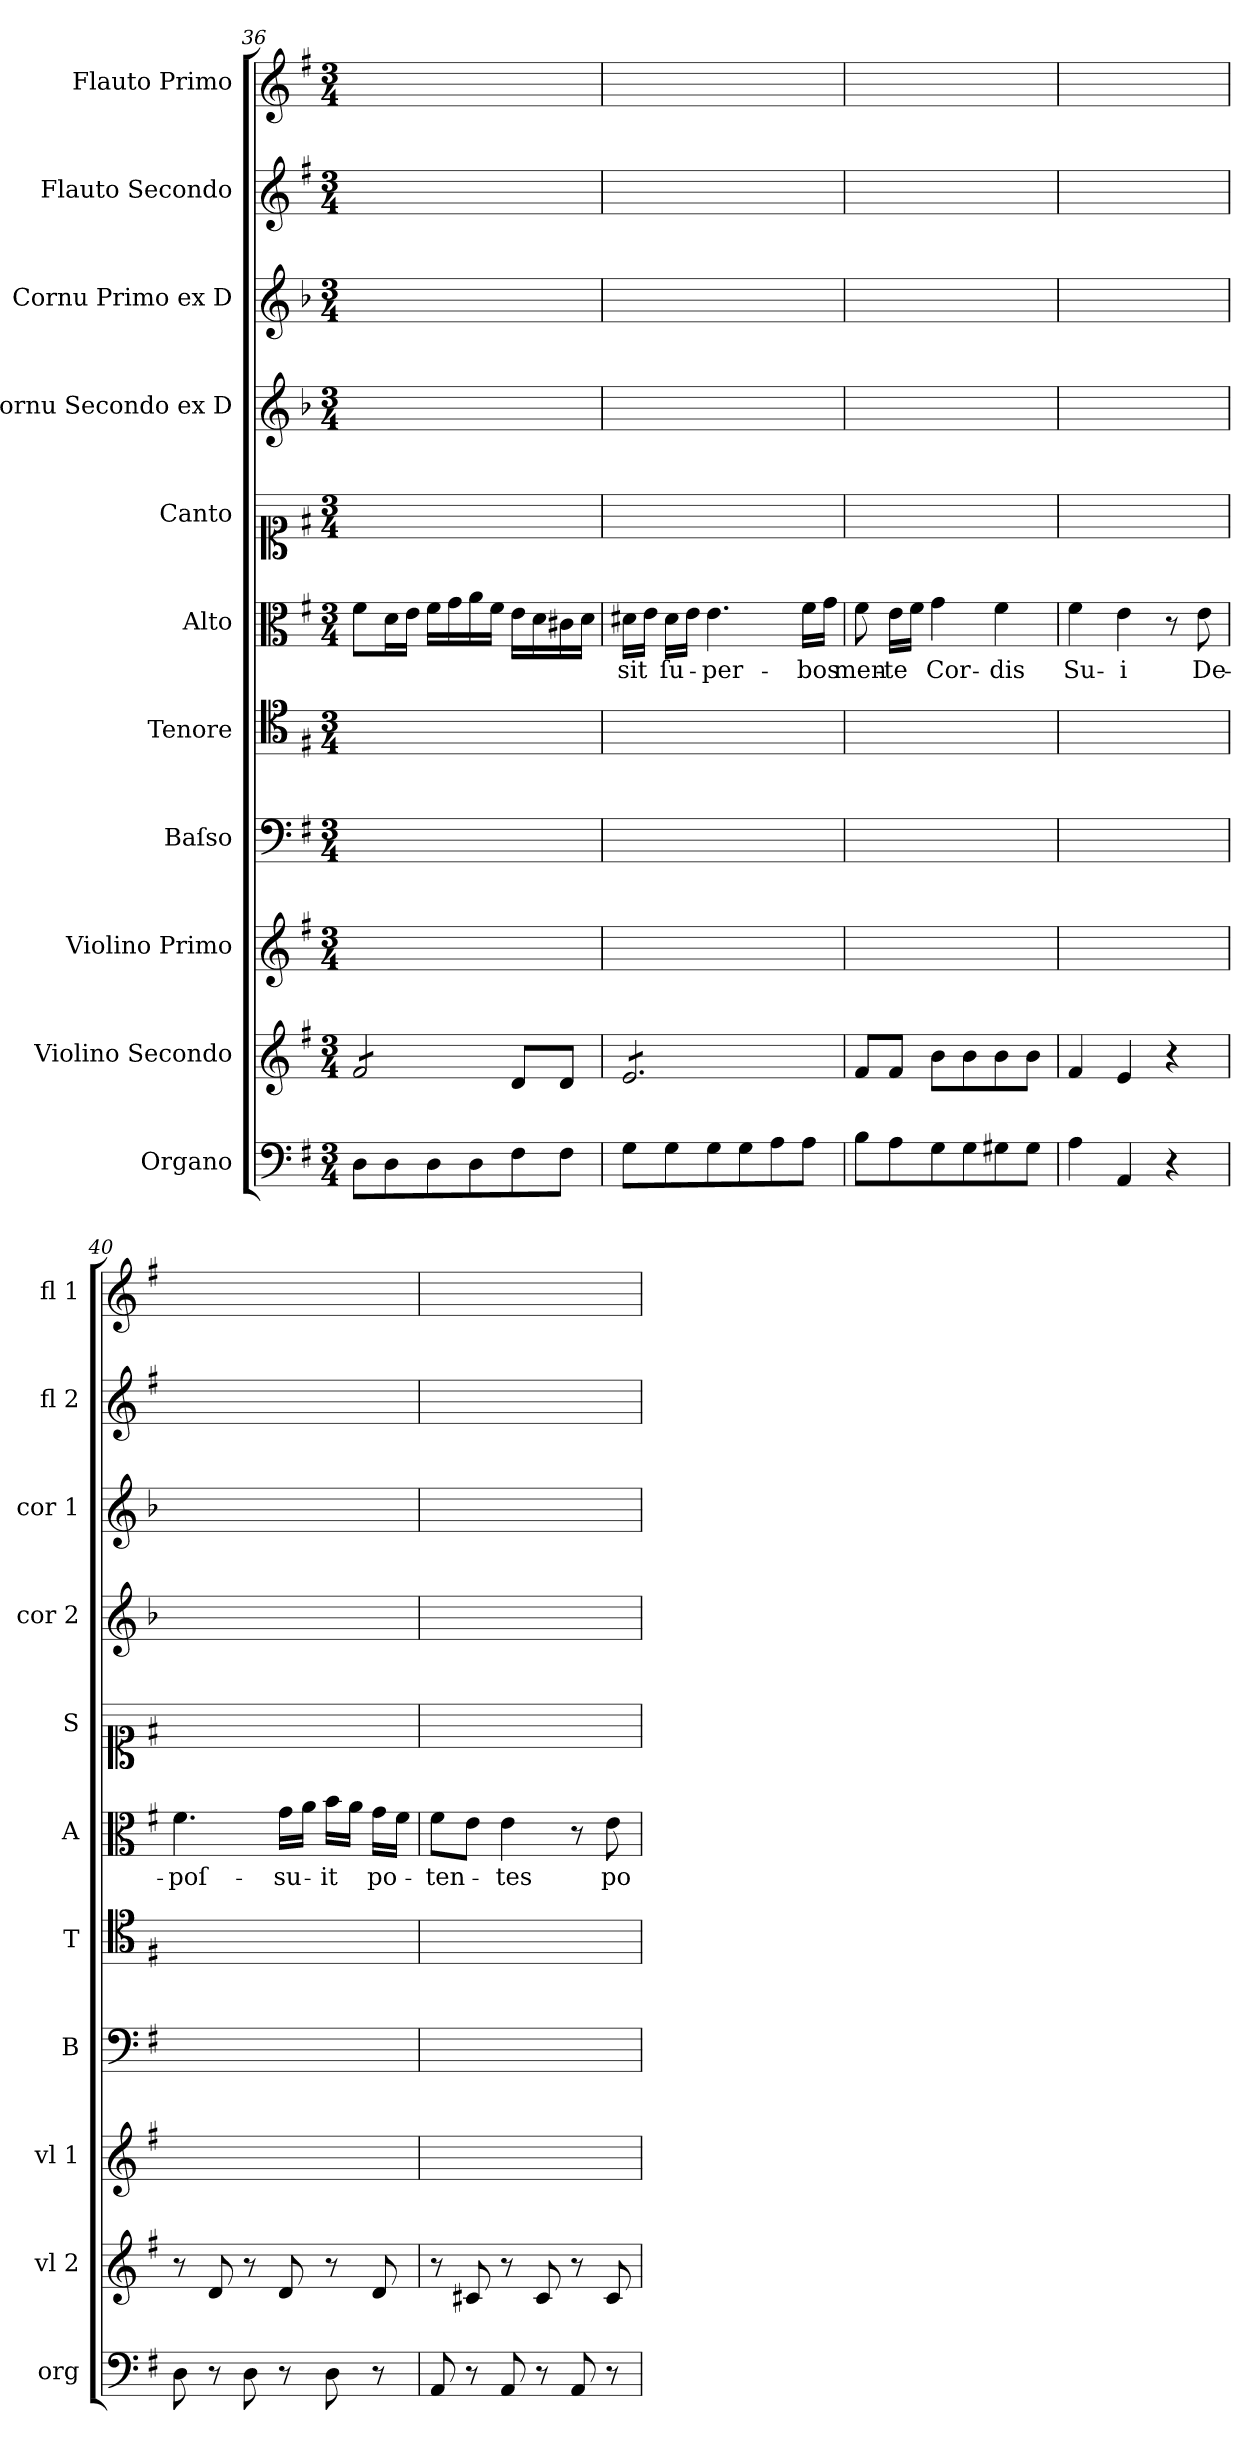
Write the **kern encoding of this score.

**kern	**kern	**kern	**kern	**kern	**kern	**text	**kern	**kern	**kern	**kern	**kern
*part11	*part10	*part9	*part8	*part7	*part6	*part6	*part5	*part4	*part3	*part2	*part1
*staff11	*staff10	*staff9	*staff8	*staff7	*staff6	*staff6	*staff5	*staff4	*staff3	*staff2	*staff1
*I"Organo	*I"Violino Secondo	*I"Violino Primo	*I"Baſso	*I"Tenore	*I"Alto	*	*I"Canto	*I"Cornu Secondo ex D	*I"Cornu Primo ex D	*I"Flauto Secondo	*I"Flauto Primo
*I'org	*I'vl 2	*I'vl 1	*I'B	*I'T	*I'A	*	*I'S	*I'cor 2	*I'cor 1	*I'fl 2	*I'fl 1
*clefF4	*clefG2	*clefG2	*clefF4	*clefC4	*clefC3	*	*clefC1	*clefG2	*clefG2	*clefG2	*clefG2
*	*	*	*	*	*	*	*	*ITrd6c10	*ITrd6c10	*	*
*k[f#]	*k[f#]	*k[f#]	*k[f#]	*k[f#]	*k[f#]	*	*k[f#]	*k[f#]	*k[f#]	*k[f#]	*k[f#]
*G:	*G:	*G:	*G:	*G:	*G:	*	*G:	*G:	*G:	*G:	*G:
*M3/4	*M3/4	*M3/4	*M3/4	*M3/4	*M3/4	*	*M3/4	*M3/4	*M3/4	*M3/4	*M3/4
=36	=36	=36	=36	=36	=36	=36	=36	=36	=36	=36	=36
*	*tremolo	*	*	*	*	*	*	*	*	*	*
8D\L	8f#/L	2.ryy	2.ryy	2.ryy	8f#\L	.	2.ryy	2.ryy	2.ryy	2.ryy	2.ryy
8D\	8f#/	.	.	.	16d\L	.	.	.	.	.	.
.	.	.	.	.	16e\JJ	.	.	.	.	.	.
8D\	8f#/	.	.	.	16f#\LL	.	.	.	.	.	.
.	.	.	.	.	16g\	.	.	.	.	.	.
8D\	8f#/J	.	.	.	16a\	.	.	.	.	.	.
*	*Xtremolo	*	*	*	*	*	*	*	*	*	*
.	.	.	.	.	16f#\JJ	.	.	.	.	.	.
8F#\	8d/L	.	.	.	16e\LL	.	.	.	.	.	.
.	.	.	.	.	16d\	.	.	.	.	.	.
8F#\J	8d/J	.	.	.	16c#X\	.	.	.	.	.	.
.	.	.	.	.	16d\JJ	.	.	.	.	.	.
=37	=37	=37	=37	=37	=37	=37	=37	=37	=37	=37	=37
*	*tremolo	*	*	*	*	*	*	*	*	*	*
8G\L	8e/L	2.ryy	2.ryy	2.ryy	16d#X\LL	-sit	2.ryy	2.ryy	2.ryy	2.ryy	2.ryy
.	.	.	.	.	16e\JJ	.	.	.	.	.	.
8G\	8e/	.	.	.	16d#\LL	ſu-	.	.	.	.	.
.	.	.	.	.	16e\JJ	.	.	.	.	.	.
8G\	8e/	.	.	.	4.e\	-per-	.	.	.	.	.
8G\	8e/	.	.	.	.	.	.	.	.	.	.
8A\	8e/	.	.	.	.	.	.	.	.	.	.
8A\J	8e/J	.	.	.	16f#\LL	-bos	.	.	.	.	.
*	*Xtremolo	*	*	*	*	*	*	*	*	*	*
.	.	.	.	.	16g\JJ	.	.	.	.	.	.
=38	=38	=38	=38	=38	=38	=38	=38	=38	=38	=38	=38
8B\L	8f#/L	2.ryy	2.ryy	2.ryy	8f#\	men-	2.ryy	2.ryy	2.ryy	2.ryy	2.ryy
8A\	8f#/J	.	.	.	16e\LL	-te	.	.	.	.	.
.	.	.	.	.	16f#\JJ	.	.	.	.	.	.
8G\	8b\L	.	.	.	4g\	Cor-	.	.	.	.	.
8G\	8b\	.	.	.	.	.	.	.	.	.	.
8G#X\	8b\	.	.	.	4f#\	-dis	.	.	.	.	.
8G#\J	8b\J	.	.	.	.	.	.	.	.	.	.
=39	=39	=39	=39	=39	=39	=39	=39	=39	=39	=39	=39
4A\	4f#/	2.ryy	2.ryy	2.ryy	4f#\	Su-	2.ryy	2.ryy	2.ryy	2.ryy	2.ryy
4AA/	4e/	.	.	.	4e\	-i	.	.	.	.	.
4r	4r	.	.	.	8r	.	.	.	.	.	.
.	.	.	.	.	8e\	De-	.	.	.	.	.
=40	=40	=40	=40	=40	=40	=40	=40	=40	=40	=40	=40
8D\	8r	2.ryy	2.ryy	2.ryy	4.f#\	-poſ-	2.ryy	2.ryy	2.ryy	2.ryy	2.ryy
8r	8d/	.	.	.	.	.	.	.	.	.	.
8D\	8r	.	.	.	.	.	.	.	.	.	.
8r	8d/	.	.	.	16g\LL	-su-	.	.	.	.	.
.	.	.	.	.	16a\JJ	.	.	.	.	.	.
8D\	8r	.	.	.	16b\LL	-it	.	.	.	.	.
.	.	.	.	.	16a\JJ	.	.	.	.	.	.
8r	8d/	.	.	.	16g\LL	po-	.	.	.	.	.
.	.	.	.	.	16f#\JJ	.	.	.	.	.	.
=41	=41	=41	=41	=41	=41	=41	=41	=41	=41	=41	=41
8AA/	8r	2.ryy	2.ryy	2.ryy	8f#\L	-ten-	2.ryy	2.ryy	2.ryy	2.ryy	2.ryy
8r	8c#X/	.	.	.	8e\J	.	.	.	.	.	.
8AA/	8r	.	.	.	4e\	-tes	.	.	.	.	.
8r	8c#/	.	.	.	.	.	.	.	.	.	.
8AA/	8r	.	.	.	8r	.	.	.	.	.	.
8r	8c#/	.	.	.	8e\	po-	.	.	.	.	.
=	=	=	=	=	=	=	=	=	=	=	=
*-	*-	*-	*-	*-	*-	*-	*-	*-	*-	*-	*-
